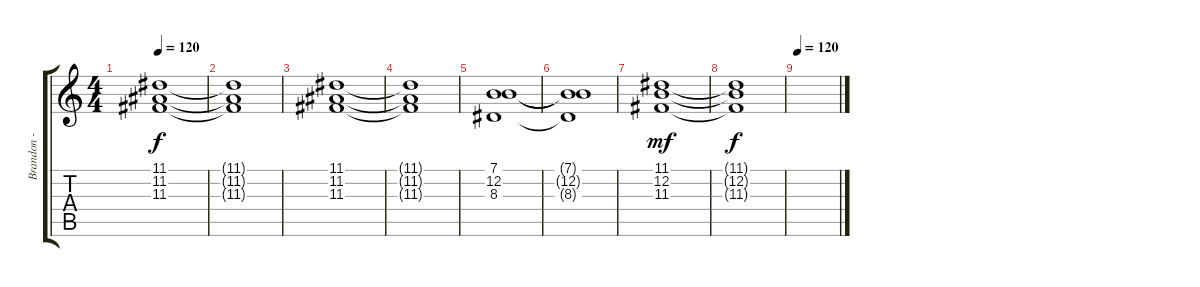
\track ("Brandon - Piano" "Brandon - ") {instrument acousticgrandpiano}
\staff {score tabs}
\tuning (E4 B3 G3 D3 A2 E2) {hide}
\ts (4 4)
\tempo 120
\clef g2
\ks c
(11.1 11.2 11.3).1{dy f} |
(11.1{t} 11.2{t} 11.3{t}).1 |
(11.1 11.2 11.3).1 |
(11.1{t} 11.2{t} 11.3{t}).1 |
(7.1 12.2 8.3).1 |
(7.1{t} 12.2{t} 8.3{t}).1 |
(11.1 12.2 11.3).1{dy mf} |
(11.1{t} 12.2{t} 11.3{t}).1{dy f} |
\tempo 120
